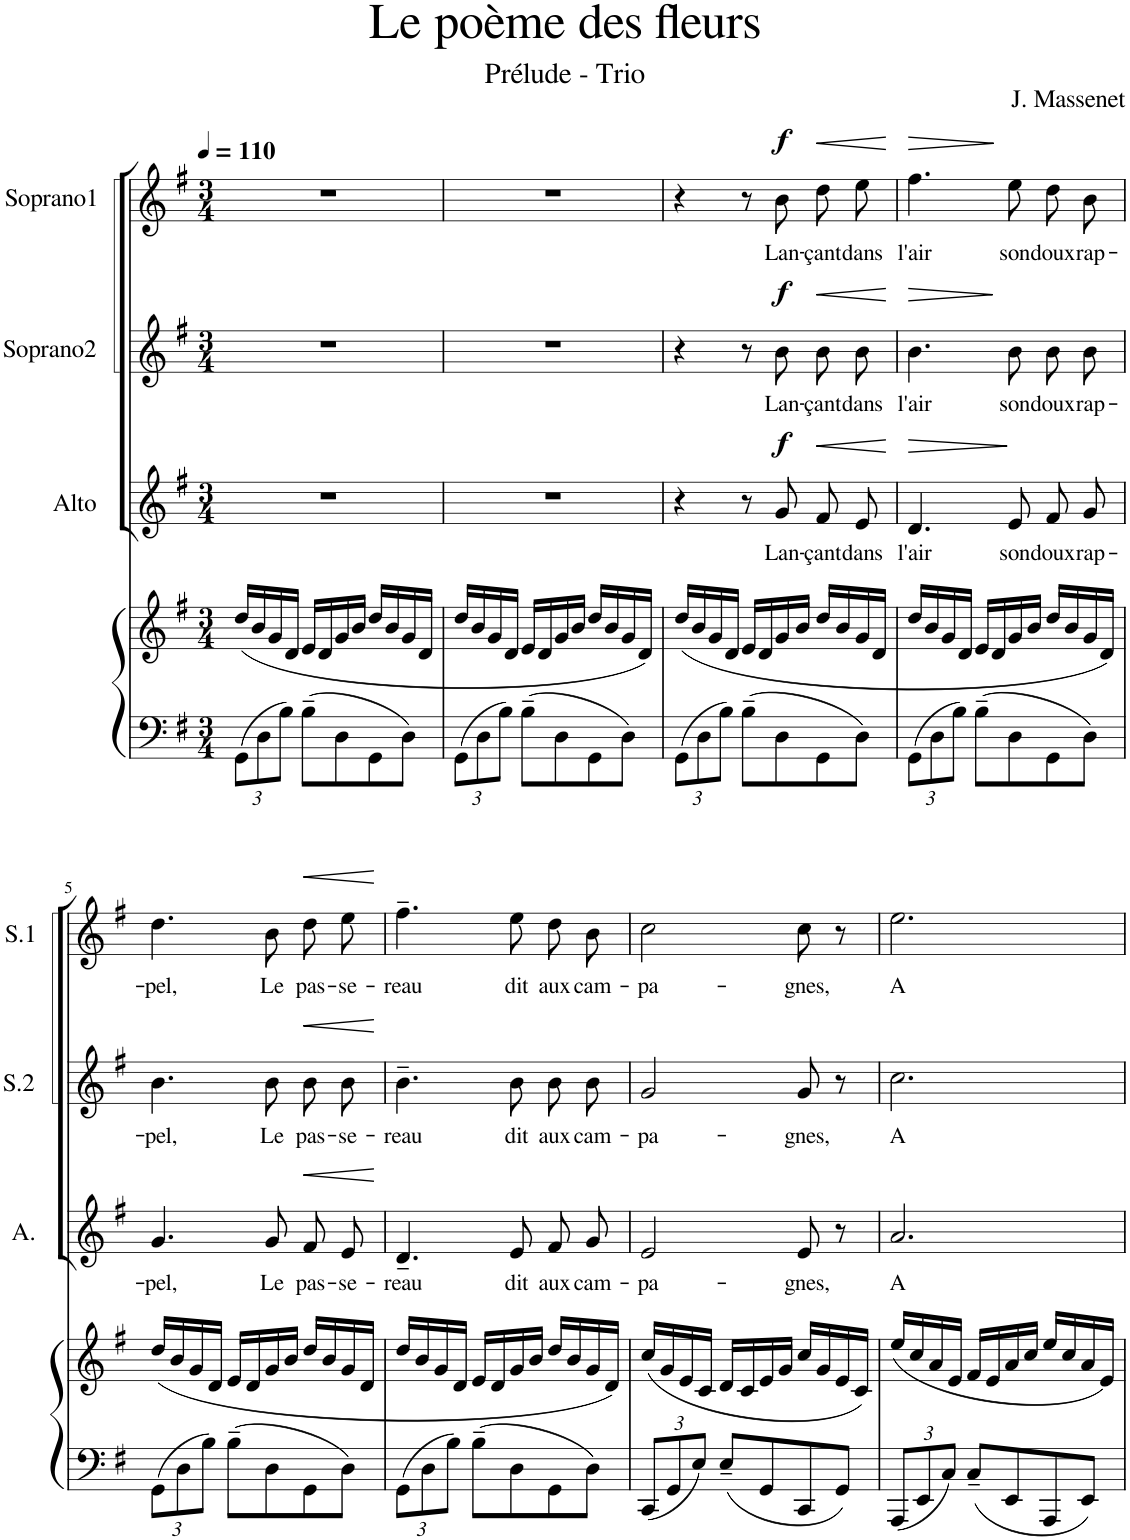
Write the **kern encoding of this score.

**kern	**kern	**kern	**text	**dynam	**kern	**text	**dynam	**kern	**text	**dynam
*part4	*part4	*part3	*part3	*part3	*part2	*part2	*part2	*part1	*part1	*part1
*staff5	*staff4	*staff3	*staff3	*staff3	*staff2	*staff2	*staff2	*staff1	*staff1	*staff1
*I"Piano	*	*I"Alto	*	*	*I"Soprano2	*	*	*I"Soprano1	*	*
*I'Pno	*	*I'A.	*	*	*I'S.2	*	*	*I'S.1	*	*
*clefF4	*clefG2	*clefG2	*	*	*clefG2	*	*	*clefG2	*	*
*k[f#]	*k[f#]	*k[f#]	*	*	*k[f#]	*	*	*k[f#]	*	*
*M3/4	*M3/4	*M3/4	*	*	*M3/4	*	*	*M3/4	*	*
*MM110	*MM110	*MM110	*	*	*MM110	*	*	*MM110	*	*
*Xbrackettup	*	*	*	*	*	*	*	*	*	*
=1	=1	=1	=1	=1	=1	=1	=1	=1	=1	=1
12GG\L	(<16dd/LL	2.r	.	.	2.r	.	.	2.r	.	.
.	16b/	.	.	.	.	.	.	.	.	.
12D\	.	.	.	.	.	.	.	.	.	.
.	16g/	.	.	.	.	.	.	.	.	.
12B\J	.	.	.	.	.	.	.	.	.	.
.	16d/JJ	.	.	.	.	.	.	.	.	.
8B~\L	16e/LL	.	.	.	.	.	.	.	.	.
.	16d/	.	.	.	.	.	.	.	.	.
8D\	16g/	.	.	.	.	.	.	.	.	.
.	16b/JJ	.	.	.	.	.	.	.	.	.
8GG\	16dd/LL	.	.	.	.	.	.	.	.	.
.	16b/	.	.	.	.	.	.	.	.	.
8D\J	16g/	.	.	.	.	.	.	.	.	.
.	16d/JJ	.	.	.	.	.	.	.	.	.
=2	=2	=2	=2	=2	=2	=2	=2	=2	=2	=2
12GG\L	16dd/LL	2.r	.	.	2.r	.	.	2.r	.	.
.	16b/	.	.	.	.	.	.	.	.	.
12D\	.	.	.	.	.	.	.	.	.	.
.	16g/	.	.	.	.	.	.	.	.	.
12B\J	.	.	.	.	.	.	.	.	.	.
.	16d/JJ	.	.	.	.	.	.	.	.	.
8B~\L	16e/LL	.	.	.	.	.	.	.	.	.
.	16d/	.	.	.	.	.	.	.	.	.
8D\	16g/	.	.	.	.	.	.	.	.	.
.	16b/JJ	.	.	.	.	.	.	.	.	.
8GG\	16dd/LL	.	.	.	.	.	.	.	.	.
.	16b/	.	.	.	.	.	.	.	.	.
8D\J	16g/	.	.	.	.	.	.	.	.	.
.	16d/JJ)	.	.	.	.	.	.	.	.	.
=3	=3	=3	=3	=3	=3	=3	=3	=3	=3	=3
12GG\L	(<16dd/LL	4r	.	.	4r	.	.	4r	.	.
.	16b/	.	.	.	.	.	.	.	.	.
12D\	.	.	.	.	.	.	.	.	.	.
.	16g/	.	.	.	.	.	.	.	.	.
12B\J	.	.	.	.	.	.	.	.	.	.
.	16d/JJ	.	.	.	.	.	.	.	.	.
8B~\L	16e/LL	8r	.	.	8r	.	.	8r	.	.
.	16d/	.	.	.	.	.	.	.	.	.
!	!	!	!LO:LY:b	!LO:DY:a	!	!LO:LY:b	!LO:DY:a	!	!LO:LY:b	!LO:DY:a
8D\	16g/	8g/	Lan-	f	8b\	Lan-	f	8b\	Lan-	f
.	16b/JJ	.	.	.	.	.	.	.	.	.
!	!	!	!LO:LY:b	!LO:HP:b	!	!LO:LY:b	!LO:HP:b	!	!LO:LY:b	!LO:HP:b
8GG\	16dd/LL	8f#/L	-çant	<	8b\L	-çant	<	8dd\L	-çant	<
.	16b/	.	.	.	.	.	.	.	.	.
!	!	!	!LO:LY:b	!	!	!LO:LY:b	!	!	!LO:LY:b	!
8D\J	16g/	8e/J	dans	.	8b\J	dans	.	8ee\J	dans	.
.	16d/JJ	.	.	.	.	.	.	.	.	.
.	.	.	.	[	.	.	[	.	.	[
=4	=4	=4	=4	=4	=4	=4	=4	=4	=4	=4
!	!	!	!LO:LY:b	!LO:HP:b	!	!LO:LY:b	!LO:HP:b	!	!LO:LY:b	!LO:HP:b
12GG\L	16dd/LL	4.d/	l'air	>	4.b\	l'air	>	4.ff#\	l'air	>
.	16b/	.	.	.	.	.	.	.	.	.
12D\	.	.	.	.	.	.	.	.	.	.
.	16g/	.	.	.	.	.	.	.	.	.
12B\J	.	.	.	.	.	.	.	.	.	.
.	16d/JJ	.	.	.	.	.	.	.	.	.
8B~\L	16e/LL	.	.	.	.	.	.	.	.	.
.	16d/	.	.	.	.	.	.	.	.	.
!	!	!	!LO:LY:b	!	!	!LO:LY:b	!	!	!LO:LY:b	!
8D\	16g/	8e/	son	.	8b\	son	]	8ee\	son	]
.	16b/JJ	.	.	.	.	.	.	.	.	.
!	!	!	!LO:LY:b	!	!	!LO:LY:b	!	!	!LO:LY:b	!
8GG\	16dd/LL	8f#/L	doux	]	8b\L	doux	.	8dd\L	doux	.
.	16b/	.	.	.	.	.	.	.	.	.
!	!	!	!LO:LY:b	!	!	!LO:LY:b	!	!	!LO:LY:b	!
8D\J	16g/	8g/J	rap-	.	8b\J	rap-	.	8b\J	rap-	.
.	16d/JJ)	.	.	.	.	.	.	.	.	.
!!LO:LB:g=z
=5	=5	=5	=5	=5	=5	=5	=5	=5	=5	=5
!	!	!	!LO:LY:b	!	!	!LO:LY:b	!	!	!LO:LY:b	!
12GG\L	(<16dd/LL	4.g/	-pel,	.	4.b\	-pel,	.	4.dd\	-pel,	.
.	16b/	.	.	.	.	.	.	.	.	.
12D\	.	.	.	.	.	.	.	.	.	.
.	16g/	.	.	.	.	.	.	.	.	.
12B\J	.	.	.	.	.	.	.	.	.	.
.	16d/JJ	.	.	.	.	.	.	.	.	.
8B~\L	16e/LL	.	.	.	.	.	.	.	.	.
.	16d/	.	.	.	.	.	.	.	.	.
!	!	!	!LO:LY:b	!	!	!LO:LY:b	!	!	!LO:LY:b	!
8D\	16g/	8g/	Le	.	8b\	Le	.	8b\	Le	.
.	16b/JJ	.	.	.	.	.	.	.	.	.
!	!	!	!LO:LY:b	!LO:HP:b	!	!LO:LY:b	!LO:HP:b	!	!LO:LY:b	!LO:HP:b
8GG\	16dd/LL	8f#/L	pas-	<	8b\L	pas-	<	8dd\L	pas-	<
.	16b/	.	.	.	.	.	.	.	.	.
!	!	!	!LO:LY:b	!	!	!LO:LY:b	!	!	!LO:LY:b	!
8D\J	16g/	8e/J	-se-	.	8b\J	-se-	.	8ee\J	-se-	.
.	16d/JJ	.	.	.	.	.	.	.	.	.
.	.	.	.	[	.	.	[	.	.	[
=6	=6	=6	=6	=6	=6	=6	=6	=6	=6	=6
!	!	!	!LO:LY:b	!	!	!LO:LY:b	!	!	!LO:LY:b	!
12GG\L	16dd/LL	4.d~/	-reau	.	4.b~\	-reau	.	4.ff#~\	-reau	.
.	16b/	.	.	.	.	.	.	.	.	.
12D\	.	.	.	.	.	.	.	.	.	.
.	16g/	.	.	.	.	.	.	.	.	.
12B\J	.	.	.	.	.	.	.	.	.	.
.	16d/JJ	.	.	.	.	.	.	.	.	.
8B~\L	16e/LL	.	.	.	.	.	.	.	.	.
.	16d/	.	.	.	.	.	.	.	.	.
!	!	!	!LO:LY:b	!	!	!LO:LY:b	!	!	!LO:LY:b	!
8D\	16g/	8e/	dit	.	8b\	dit	.	8ee\	dit	.
.	16b/JJ	.	.	.	.	.	.	.	.	.
!	!	!	!LO:LY:b	!	!	!LO:LY:b	!	!	!LO:LY:b	!
8GG\	16dd/LL	8f#/L	aux	.	8b\L	aux	.	8dd\L	aux	.
.	16b/	.	.	.	.	.	.	.	.	.
!	!	!	!LO:LY:b	!	!	!LO:LY:b	!	!	!LO:LY:b	!
8D\J	16g/	8g/J	cam-	.	8b\J	cam-	.	8b\J	cam-	.
.	16d/JJ)	.	.	.	.	.	.	.	.	.
=7	=7	=7	=7	=7	=7	=7	=7	=7	=7	=7
!	!	!	!LO:LY:b	!	!	!LO:LY:b	!	!	!LO:LY:b	!
12CC/L	(16cc/LL	2e/	-pa-	.	2g/	-pa-	.	2cc\	-pa-	.
.	16g/	.	.	.	.	.	.	.	.	.
12GG/	.	.	.	.	.	.	.	.	.	.
.	16e/	.	.	.	.	.	.	.	.	.
12E/J	.	.	.	.	.	.	.	.	.	.
.	16c/JJ	.	.	.	.	.	.	.	.	.
8E~/L	16d/LL	.	.	.	.	.	.	.	.	.
.	16c/	.	.	.	.	.	.	.	.	.
8GG/	16e/	.	.	.	.	.	.	.	.	.
.	16g/JJ	.	.	.	.	.	.	.	.	.
!	!	!	!LO:LY:b	!	!	!LO:LY:b	!	!	!LO:LY:b	!
8CC/	16cc/LL	8e/	-gnes,	.	8g/	-gnes,	.	8cc\	-gnes,	.
.	16g/	.	.	.	.	.	.	.	.	.
8GG/J	16e/	8r	.	.	8r	.	.	8r	.	.
.	16c/JJ)	.	.	.	.	.	.	.	.	.
=8	=8	=8	=8	=8	=8	=8	=8	=8	=8	=8
!	!	!	!LO:LY:b	!	!	!LO:LY:b	!	!	!LO:LY:b	!
12AAA/L	(16ee/LL	2.a/	A	.	2.cc\	A	.	2.ee\	A	.
.	16cc/	.	.	.	.	.	.	.	.	.
12EE/	.	.	.	.	.	.	.	.	.	.
.	16a/	.	.	.	.	.	.	.	.	.
12C/J	.	.	.	.	.	.	.	.	.	.
.	16e/JJ	.	.	.	.	.	.	.	.	.
8C~/L	16f#/LL	.	.	.	.	.	.	.	.	.
.	16e/	.	.	.	.	.	.	.	.	.
8EE/	16a/	.	.	.	.	.	.	.	.	.
.	16cc/JJ	.	.	.	.	.	.	.	.	.
8AAA/	16ee/LL	.	.	.	.	.	.	.	.	.
.	16cc/	.	.	.	.	.	.	.	.	.
8EE/J	16a/	.	.	.	.	.	.	.	.	.
.	16e/JJ)	.	.	.	.	.	.	.	.	.
=	=	=	=	=	=	=	=	=	=	=
*-	*-	*-	*-	*-	*-	*-	*-	*-	*-	*-
